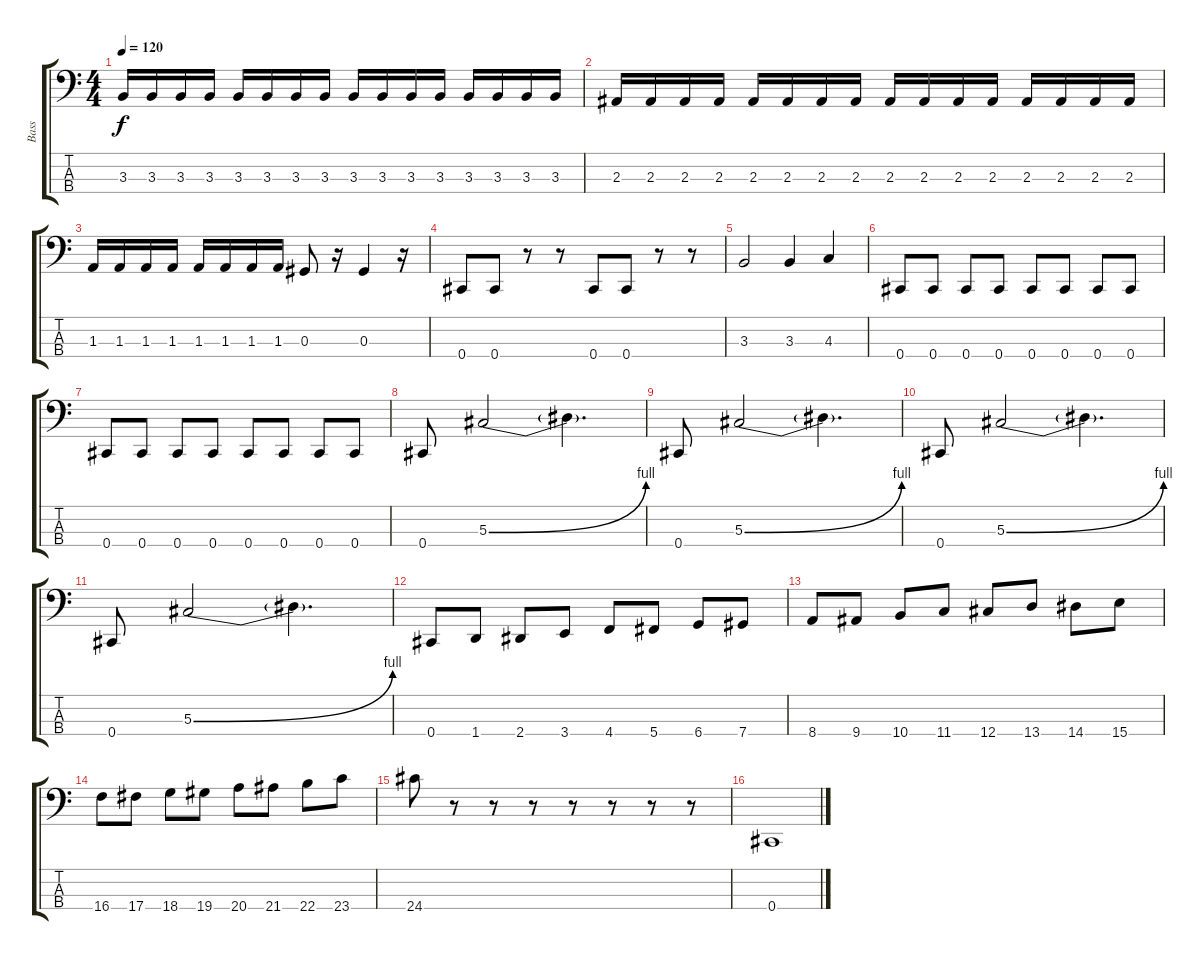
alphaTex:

\track ("Bass" "Bass") {instrument electricbassfinger}
\staff {score tabs}
\tuning (Gb2 Db2 Ab1 Db1) {hide}
\ts (4 4)
\tempo 120
\clef f4
\ks c
3.3.16{dy f} 3.3.16 3.3.16 3.3.16 3.3.16 3.3.16 3.3.16 3.3.16 3.3.16 3.3.16 3.3.16 3.3.16 3.3.16 3.3.16 3.3.16 3.3.16 |
2.3.16 2.3.16 2.3.16 2.3.16 2.3.16 2.3.16 2.3.16 2.3.16 2.3.16 2.3.16 2.3.16 2.3.16 2.3.16 2.3.16 2.3.16 2.3.16 |
1.3.16 1.3.16 1.3.16 1.3.16 1.3.16 1.3.16 1.3.16 1.3.16 0.3.8 r.16 0.3.4 r.16 |
0.4.8 0.4.8 r.8 r.8 0.4.8 0.4.8 r.8 r.8 |
3.3.2 3.3.4 4.3.4 |
0.4.8 0.4.8 0.4.8 0.4.8 0.4.8 0.4.8 0.4.8 0.4.8 |
0.4.8 0.4.8 0.4.8 0.4.8 0.4.8 0.4.8 0.4.8 0.4.8 |
0.4.8 5.3{be (bend 0 0 60 4)}.2 5.3{t}.4{d} |
0.4.8 5.3{be (bend 0 0 60 4)}.2 5.3{t}.4{d} |
0.4.8 5.3{be (bend 0 0 60 4)}.2 5.3{t}.4{d} |
0.4.8 5.3{be (bend 0 0 60 4)}.2 5.3{t}.4{d} |
0.4.8 1.4.8 2.4.8 3.4.8 4.4.8 5.4.8 6.4.8 7.4.8 |
8.4.8 9.4.8 10.4.8 11.4.8 12.4.8 13.4.8 14.4.8 15.4.8 |
16.4.8 17.4.8 18.4.8 19.4.8 20.4.8 21.4.8 22.4.8 23.4.8 |
24.4.8 r.8 r.8 r.8 r.8 r.8 r.8 r.8 |
0.4.1
